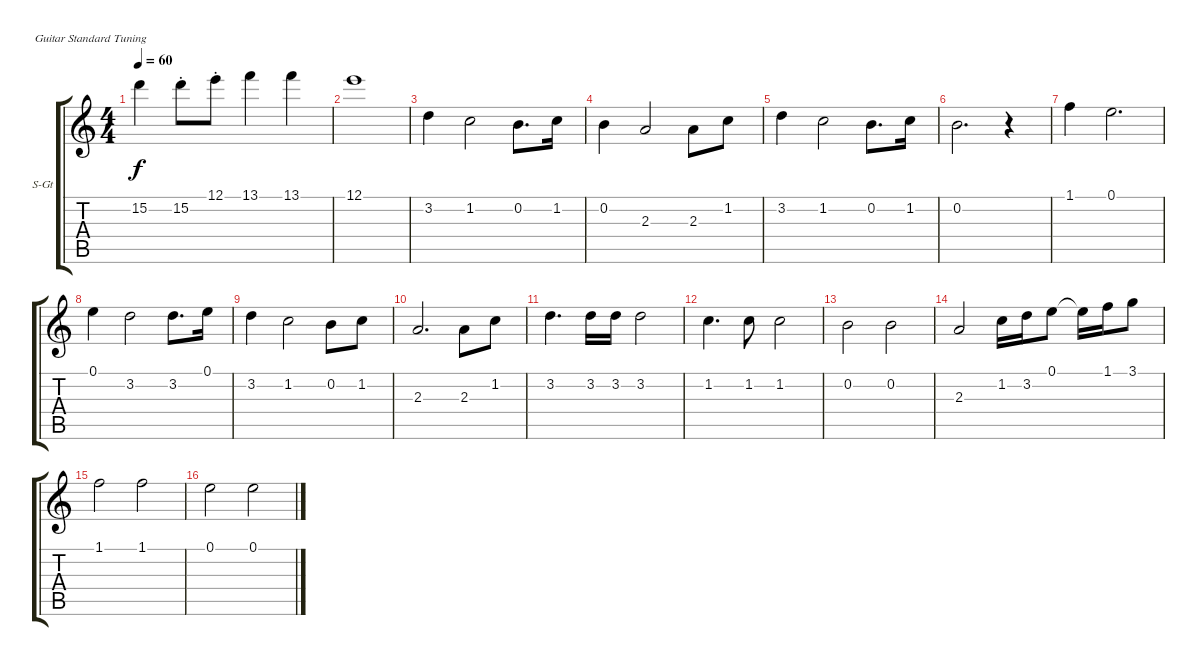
\bracketExtendMode groupsimilarinstruments
\firstSystemTrackNameOrientation horizontal
\otherSystemsTrackNameOrientation horizontal
\track ("Ôîí" "S-Gt") {instrument frenchhorn}
\staff {score tabs}
\tuning (E4 B3 G3 D3 A2 E2)
\displaytranspose 12
\ts (4 4)
\tempo 60
\clef g2
\ks c
15.2.4{dy f} 15.2{st}.8 12.1{st}.8 13.1.4 13.1.4 |
12.1.1 |
3.2.4 1.2.2 0.2.8{d} 1.2.16 |
0.2.4 2.3.2 2.3.8 1.2.8 |
3.2.4 1.2.2 0.2.8{d} 1.2.16 |
0.2.2{d} r.4 |
1.1.4 0.1.2{d} |
0.1.4 3.2.2 3.2.8{d} 0.1.16 |
3.2.4 1.2.2 0.2.8 1.2.8 |
2.3.2{d} 2.3.8 1.2.8 |
3.2.4{d} 3.2.16 3.2.16 3.2.2 |
1.2.4{d} 1.2.8 1.2.2 |
0.2.2 0.2.2 |
2.3.2 1.2.16 3.2.16 0.1.8 0.1{t}.16 1.1.16 3.1.8 |
1.1.2 1.1.2 |
0.1.2 0.1.2
